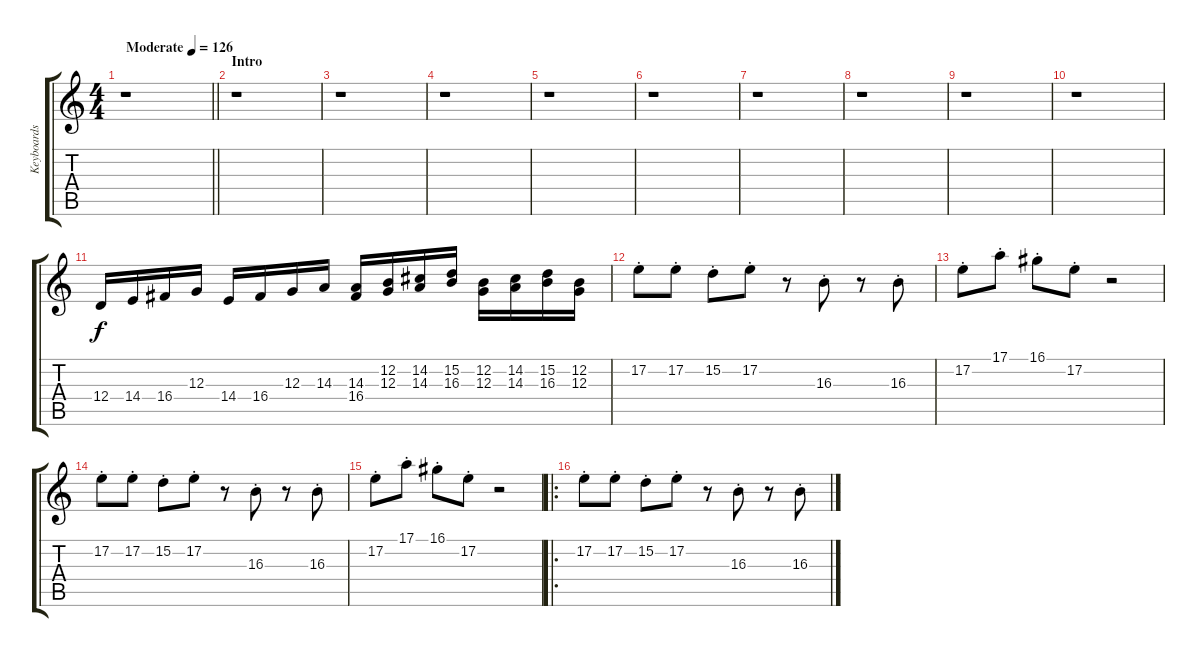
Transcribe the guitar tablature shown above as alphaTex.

\track ("Keyboards 1" "Keyboards ") {instrument lead2sawtooth}
\staff {score tabs}
\tuning (E4 B3 G3 D3 A2 E2) {hide}
\ts (4 4)
\tempo (126 "Moderate")
\clef g2
\barLineRight lightlight
\ks c
r.1{dy f instrument lead2sawtooth} |
\section ("" "Intro")
r.1 |
r.1 |
r.1 |
r.1 |
r.1 |
r.1 |
r.1 |
r.1 |
r.1 |
12.4.16 14.4.16 16.4.16 12.3.16 14.4.16 16.4.16 12.3.16 14.3.16 (14.3 16.4).16 (12.2 12.3).16 (14.2 14.3).16 (15.2 16.3).16 (12.2 12.3).16 (14.2 14.3).16 (15.2 16.3).16 (12.2 12.3).16 |
17.2{st}.8 17.2{st}.8 15.2{st}.8 17.2{st}.8 r.8 16.3{st}.8 r.8 16.3{st}.8 |
17.2{st}.8 17.1{st}.8 16.1{st}.8 17.2{st}.8 r.2 |
17.2{st}.8 17.2{st}.8 15.2{st}.8 17.2{st}.8 r.8 16.3{st}.8 r.8 16.3{st}.8 |
17.2{st}.8 17.1{st}.8 16.1{st}.8 17.2{st}.8 r.2 |
\ro
17.2{st}.8 17.2{st}.8 15.2{st}.8 17.2{st}.8 r.8 16.3{st}.8 r.8 16.3{st}.8
